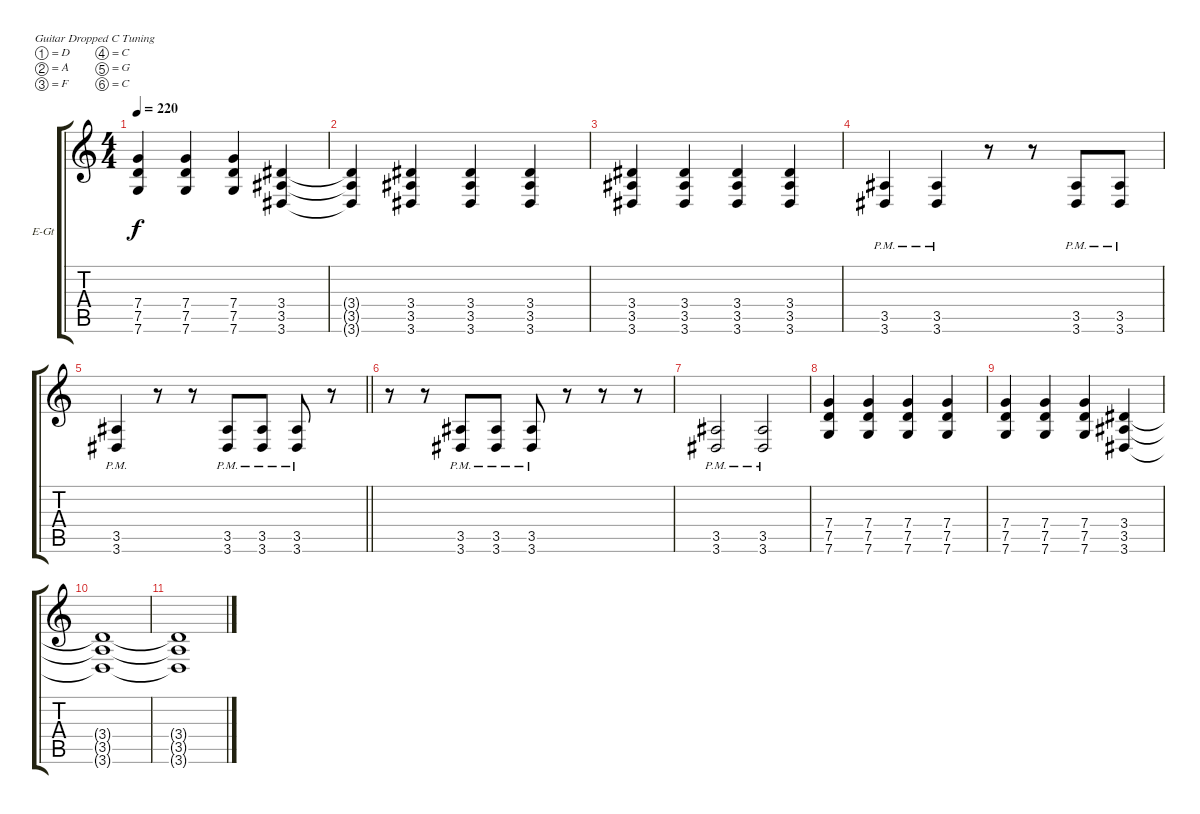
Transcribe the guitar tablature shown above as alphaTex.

\bracketExtendMode groupsimilarinstruments
\firstSystemTrackNameOrientation horizontal
\otherSystemsTrackNameOrientation horizontal
\track ("Lead" "E-Gt") {instrument distortionguitar}
\staff {score tabs}
\tuning (D4 A3 F3 C3 G2 C2)
\ts (4 4)
\tempo 220
\clef g2
\ks c
(7.4 7.5 7.6).4{dy f} (7.4 7.5 7.6).4 (7.4 7.5 7.6).4 (3.4 3.5 3.6).4 |
(3.4{t} 3.5{t} 3.6{t}).4 (3.4 3.5 3.6).4 (3.4 3.5 3.6).4 (3.4 3.5 3.6).4 |
(3.4 3.5 3.6).4 (3.4 3.5 3.6).4 (3.4 3.5 3.6).4 (3.4 3.5 3.6).4 |
(3.5{pm} 3.6{pm}).4 (3.5{pm} 3.6{pm}).4 r.8 r.8 (3.5{pm} 3.6{pm}).8 (3.5{pm} 3.6{pm}).8 |
\barLineRight lightlight
(3.5{pm} 3.6{pm}).4 r.8 r.8 (3.5{pm} 3.6{pm}).8 (3.5{pm} 3.6{pm}).8 (3.5{pm} 3.6{pm}).8 r.8 |
r.8 r.8 (3.5{pm} 3.6{pm}).8 (3.5{pm} 3.6{pm}).8 (3.5{pm} 3.6{pm}).8 r.8 r.8 r.8 |
(3.5{pm} 3.6{pm}).2 (3.5{pm} 3.6{pm}).2 |
(7.4 7.5 7.6).4 (7.4 7.5 7.6).4 (7.4 7.5 7.6).4 (7.4 7.5 7.6).4 |
(7.4 7.5 7.6).4 (7.4 7.5 7.6).4 (7.4 7.5 7.6).4 (3.4 3.5 3.6).4 |
(3.4{t} 3.5{t} 3.6{t}).1 |
(3.4{t} 3.5{t} 3.6{t}).1
